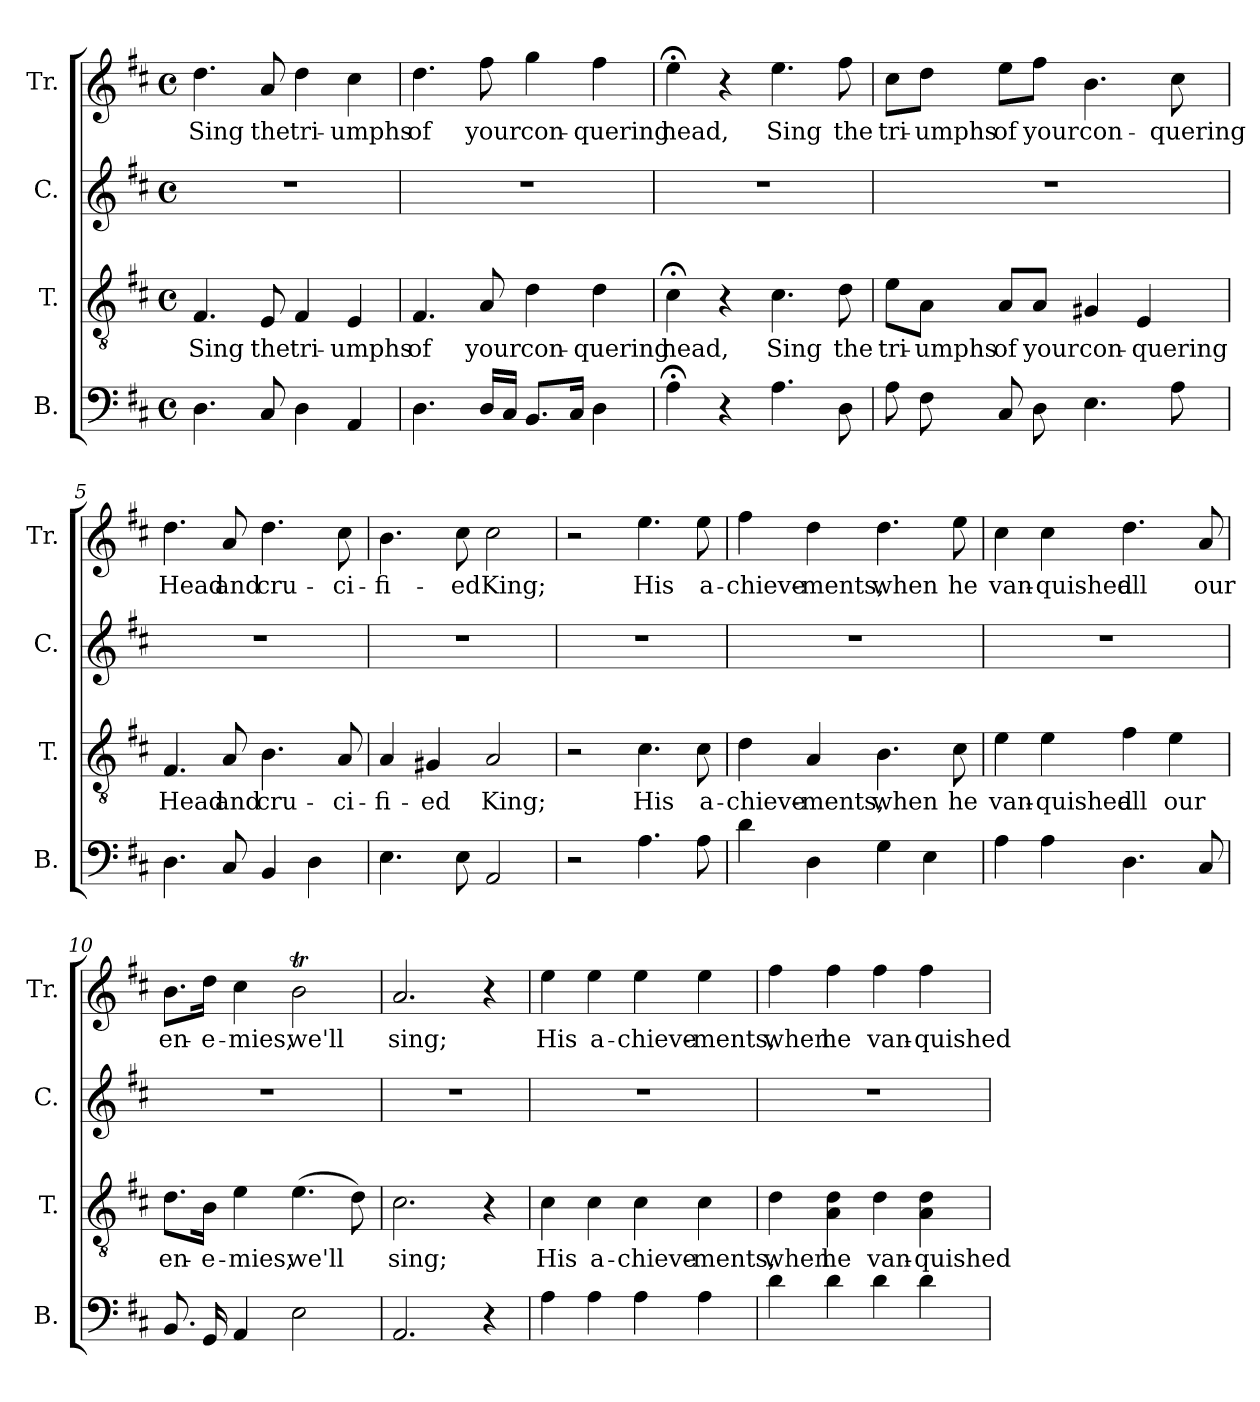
**kern	**kern	**text	**kern	**kern	**text
*part4	*part3	*part3	*part2	*part1	*part1
*staff4	*staff3	*staff3	*staff2	*staff1	*staff1
*I"B.	*I"T.	*	*I"C.	*I"Tr.	*
*I'B.	*I'T.	*	*I'C.	*I'Tr.	*
*clefF4	*clefGv2	*	*clefG2	*clefG2	*
*k[f#c#]	*k[f#c#]	*	*k[f#c#]	*k[f#c#]	*
*M4/4	*M4/4	*	*M4/4	*M4/4	*
*met(c)	*met(c)	*	*met(c)	*met(c)	*
*MM90	*MM90	*	*MM90	*MM90	*
=1	=1	=1	=1	=1	=1
!	!	!LO:LY:b	!	!	!LO:LY:b
4.D\	4.F#/	Sing	1r	4.dd\	Sing
!	!	!LO:LY:b	!	!	!LO:LY:b
8C#/	8E/	the	.	8a/	the
!	!	!LO:LY:b	!	!	!LO:LY:b
4D\	4F#/	tri-	.	4dd\	tri-
!	!	!LO:LY:b	!	!	!LO:LY:b
4AA/	4E/	-umphs	.	4cc#\	-umphs
=2	=2	=2	=2	=2	=2
!	!	!LO:LY:b	!	!	!LO:LY:b
4.D\	4.F#/	of	1r	4.dd\	of
!	!	!LO:LY:b	!	!	!LO:LY:b
16D/LL	8A/	your	.	8ff#\	your
16C#/JJ	.	.	.	.	.
!	!	!LO:LY:b	!	!	!LO:LY:b
8.BB/L	4d\	con-	.	4gg\	con-
16C#/Jk	.	.	.	.	.
!	!	!LO:LY:b	!	!	!LO:LY:b
4D\	4d\	-quering	.	4ff#\	-quering
=3	=3	=3	=3	=3	=3
!	!	!LO:LY:b	!	!	!LO:LY:b
4A;<\	4c#;<\	head,	1r	4ee;<\	head,
4r	4r	.	.	4r	.
!	!	!LO:LY:b	!	!	!LO:LY:b
4.A\	4.c#\	Sing	.	4.ee\	Sing
!	!	!LO:LY:b	!	!	!LO:LY:b
8D\	8d\	the	.	8ff#\	the
=4	=4	=4	=4	=4	=4
!	!	!LO:LY:b	!	!	!LO:LY:b
8A\	8e\L	tri-	1r	8cc#\L	tri-
!	!	!LO:LY:b	!	!	!LO:LY:b
8F#\	8A\J	-umphs	.	8dd\J	-umphs
!	!	!LO:LY:b	!	!	!LO:LY:b
8C#/	8A/L	of	.	8ee\L	of
!	!	!LO:LY:b	!	!	!LO:LY:b
8D\	8A/J	your	.	8ff#\J	your
!	!	!LO:LY:b	!	!	!LO:LY:b
4.E\	4G#X/	con-	.	4.b\	con-
!	!	!LO:LY:b	!	!	!
.	4E/	-quering	.	.	.
!	!	!	!	!	!LO:LY:b
8A\	.	.	.	8cc#\	-quering
=5	=5	=5	=5	=5	=5
!	!	!LO:LY:b	!	!	!LO:LY:b
4.D\	4.F#/	Head	1r	4.dd\	Head
!	!	!LO:LY:b	!	!	!LO:LY:b
8C#/	8A/	and	.	8a/	and
!	!	!LO:LY:b	!	!	!LO:LY:b
4BB/	4.B\	cru-	.	4.dd\	cru-
4D\	.	.	.	.	.
!	!	!LO:LY:b	!	!	!LO:LY:b
.	8A/	-ci-	.	8cc#\	-ci-
!!LO:LB:g=z
=6	=6	=6	=6	=6	=6
!	!	!LO:LY:b	!	!	!LO:LY:b
4.E\	4A/	-fi-	1r	4.b\	-fi-
!	!	!LO:LY:b	!	!	!
.	4G#X/	-ed	.	.	.
!	!	!	!	!	!LO:LY:b
8E\	.	.	.	8cc#\	-ed
!	!	!LO:LY:b	!	!	!LO:LY:b
2AA/	2A/	King;	.	2cc#\	King;
=7	=7	=7	=7	=7	=7
2r	2r	.	1r	2r	.
!	!	!LO:LY:b	!	!	!LO:LY:b
4.A\	4.c#\	His	.	4.ee\	His
!	!	!LO:LY:b	!	!	!LO:LY:b
8A\	8c#\	a-	.	8ee\	a-
=8	=8	=8	=8	=8	=8
!	!	!LO:LY:b	!	!	!LO:LY:b
4d\	4d\	-chieve-	1r	4ff#\	-chieve-
!	!	!LO:LY:b	!	!	!LO:LY:b
4D\	4A/	-ments,	.	4dd\	-ments,
!	!	!LO:LY:b	!	!	!LO:LY:b
4G\	4.B\	when	.	4.dd\	when
4E\	.	.	.	.	.
!	!	!LO:LY:b	!	!	!LO:LY:b
.	8c#\	he	.	8ee\	he
=9	=9	=9	=9	=9	=9
!	!	!LO:LY:b	!	!	!LO:LY:b
4A\	4e\	van-	1r	4cc#\	van-
!	!	!LO:LY:b	!	!	!LO:LY:b
4A\	4e\	-quished	.	4cc#\	-quished
!	!	!LO:LY:b	!	!	!LO:LY:b
4.D\	4f#\	all	.	4.dd\	all
!	!	!LO:LY:b	!	!	!
.	4e\	our	.	.	.
!	!	!	!	!	!LO:LY:b
8C#/	.	.	.	8a/	our
=10	=10	=10	=10	=10	=10
!	!	!LO:LY:b	!	!	!LO:LY:b
8.BB/	8.d\L	en-	1r	8.b\L	en-
!	!	!LO:LY:b	!	!	!LO:LY:b
16GG/	16B\Jk	-e-	.	16dd\Jk	-e-
!	!	!LO:LY:b	!	!	!LO:LY:b
4AA/	4e\	-mies,	.	4cc#\	-mies,
!	!	!LO:LY:b	!	!	!LO:LY:b
2E\	(>4.e\	we'll	.	2bT\	we'll
.	8d\)	.	.	.	.
=11	=11	=11	=11	=11	=11
!	!	!LO:LY:b	!	!	!LO:LY:b
2.AA/	2.c#\	sing;	1r	2.a/	sing;
4r	4r	.	.	4r	.
=12	=12	=12	=12	=12	=12
!	!	!LO:LY:b	!	!	!LO:LY:b
4A\	4c#\	His	1r	4ee\	His
!	!	!LO:LY:b	!	!	!LO:LY:b
4A\	4c#\	a-	.	4ee\	a-
!	!	!LO:LY:b	!	!	!LO:LY:b
4A\	4c#\	-chieve-	.	4ee\	-chieve-
!	!	!LO:LY:b	!	!	!LO:LY:b
4A\	4c#\	-ments,	.	4ee\	-ments,
!!LO:LB:g=z
=13	=13	=13	=13	=13	=13
!	!	!LO:LY:b	!	!	!LO:LY:b
4d\	4d\	when	1r	4ff#\	when
!	!	!LO:LY:b	!	!	!LO:LY:b
4d\	4A\ 4d\	he	.	4ff#\	he
!	!	!LO:LY:b	!	!	!LO:LY:b
4d\	4d\	van-	.	4ff#\	van-
!	!	!LO:LY:b	!	!	!LO:LY:b
4d\	4A\ 4d\	-quished	.	4ff#\	-quished
=	=	=	=	=	=
*-	*-	*-	*-	*-	*-
